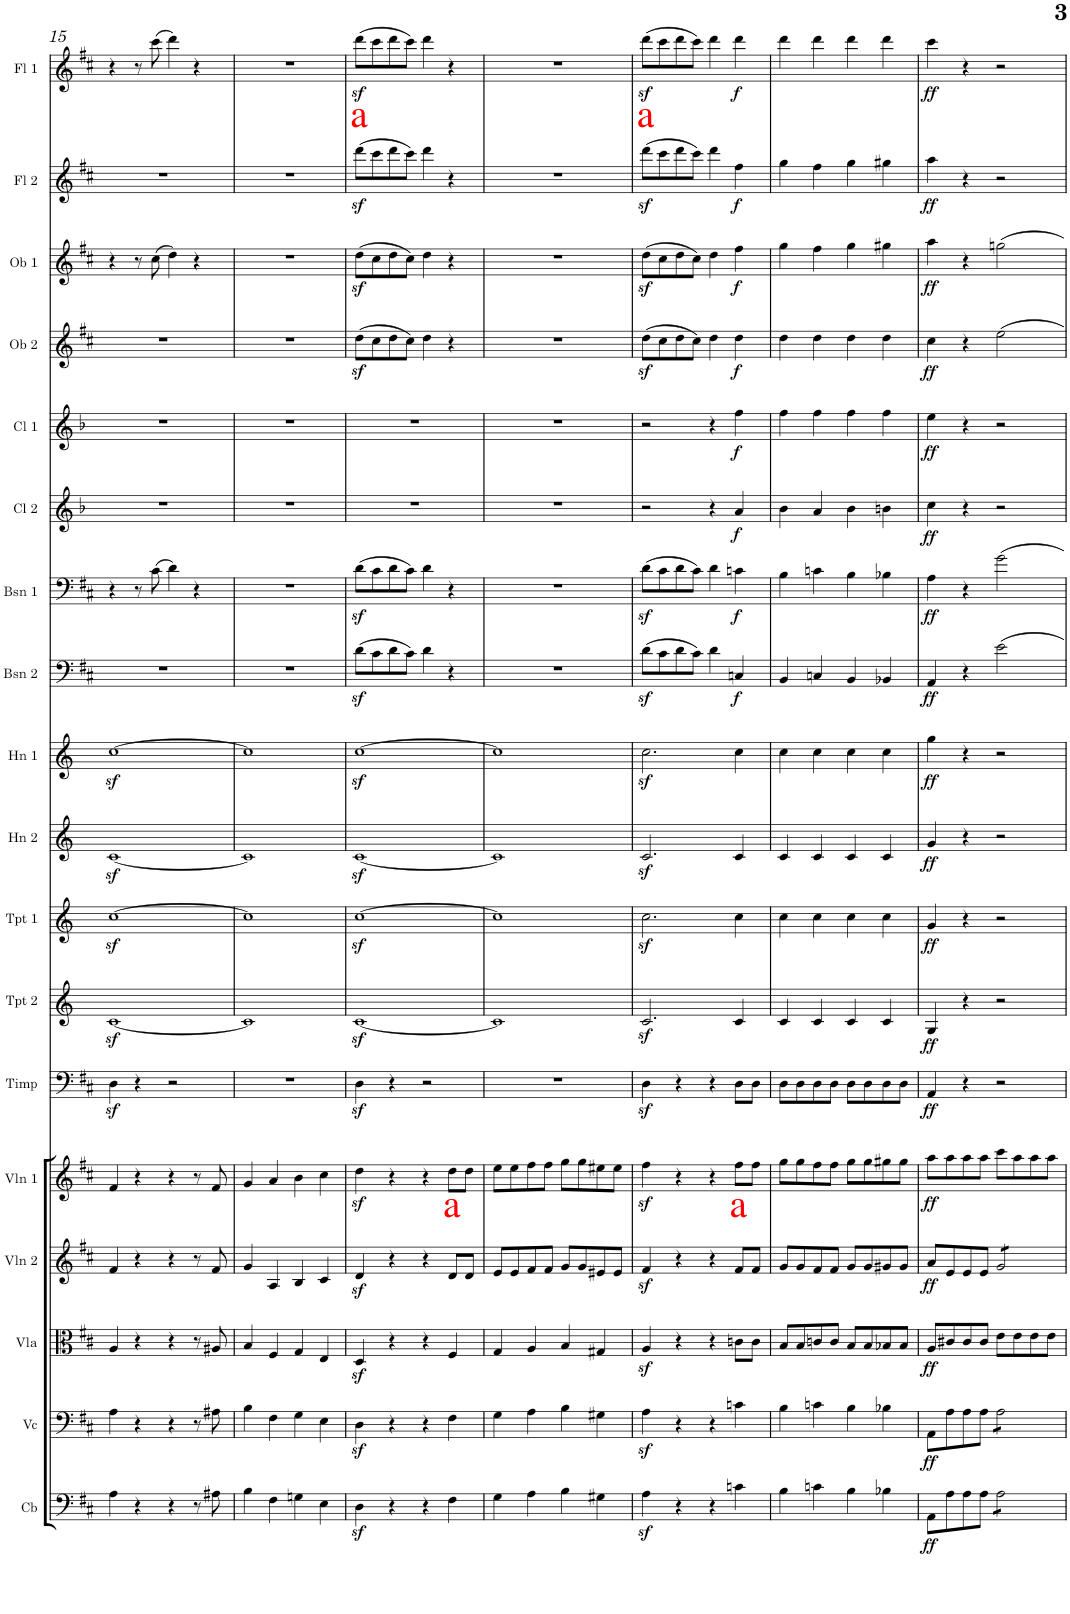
**kern	**dynam	**kern	**dynam	**kern	**dynam	**kern	**dynam	**kern	**text	**dynam	**kern	**dynam	**kern	**dynam	**kern	**dynam	**kern	**dynam	**kern	**dynam	**kern	**dynam	**kern	**dynam	**kern	**dynam	**kern	**dynam	**kern	**dynam	**kern	**dynam	**kern	**dynam	**kern	**text	**dynam
*part18	*part18	*part17	*part17	*part16	*part16	*part15	*part15	*part14	*part14	*part14	*part13	*part13	*part12	*part12	*part11	*part11	*part10	*part10	*part9	*part9	*part8	*part8	*part7	*part7	*part6	*part6	*part5	*part5	*part4	*part4	*part3	*part3	*part2	*part2	*part1	*part1	*part1
*staff18	*staff18	*staff17	*staff17	*staff16	*staff16	*staff15	*staff15	*staff14	*staff14	*staff14	*staff13	*staff13	*staff12	*staff12	*staff11	*staff11	*staff10	*staff10	*staff9	*staff9	*staff8	*staff8	*staff7	*staff7	*staff6	*staff6	*staff5	*staff5	*staff4	*staff4	*staff3	*staff3	*staff2	*staff2	*staff1	*staff1	*staff1
*I"Contrabass	*	*I"Violoncello	*	*I"Viola	*	*I"Violin 2	*	*I"Violin 1	*	*	*I"Timpani	*	*I"D Trumpet 2	*	*I"D Trumpet 1	*	*I"D Horn 2	*	*I"D Horn 1	*	*I"Bassoon 2	*	*I"Bassoon 1	*	*I"A Clarinet 2	*	*I"A Clarinet 1	*	*I"Oboe 2	*	*I"Oboe 1	*	*I"Flute 2	*	*I"Flute 1	*	*
*I'Cb	*	*I'Vc	*	*I'Vla	*	*I'Vln 2	*	*I'Vln 1	*	*	*I'Timp	*	*I'Tpt 2	*	*I'Tpt 1	*	*I'Hn 2	*	*I'Hn 1	*	*I'Bsn 2	*	*I'Bsn 1	*	*I'Cl 2	*	*I'Cl 1	*	*I'Ob 2	*	*I'Ob 1	*	*I'Fl 2	*	*I'Fl 1	*	*
!!LO:PB:g=z
*clefF4	*	*clefF4	*	*clefC3	*	*clefG2	*	*clefG2	*	*	*clefF4	*	*clefG2	*	*clefG2	*	*clefG2	*	*clefG2	*	*clefF4	*	*clefF4	*	*clefG2	*	*clefG2	*	*clefG2	*	*clefG2	*	*clefG2	*	*clefG2	*	*
*Trd7c12	*	*	*	*	*	*	*	*	*	*	*	*	*Trd-1c-2	*	*Trd-1c-2	*	*Trd6c10	*	*Trd6c10	*	*	*	*	*	*Trd2c3	*	*Trd2c3	*	*	*	*	*	*	*	*	*	*
*k[f#c#]	*	*k[f#c#]	*	*k[f#c#]	*	*k[f#c#]	*	*k[f#c#]	*	*	*k[f#c#]	*	*k[]	*	*k[]	*	*k[]	*	*k[]	*	*k[f#c#]	*	*k[f#c#]	*	*k[b-]	*	*k[b-]	*	*k[f#c#]	*	*k[f#c#]	*	*k[f#c#]	*	*k[f#c#]	*	*
*M2/2	*	*M2/2	*	*M2/2	*	*M2/2	*	*M2/2	*	*	*M2/2	*	*M2/2	*	*M2/2	*	*M2/2	*	*M2/2	*	*M2/2	*	*M2/2	*	*M2/2	*	*M2/2	*	*M2/2	*	*M2/2	*	*M2/2	*	*M2/2	*	*
*met(c|)	*	*met(c|)	*	*met(c|)	*	*met(c|)	*	*met(c|)	*	*	*met(c|)	*	*met(c|)	*	*met(c|)	*	*met(c|)	*	*met(c|)	*	*met(c|)	*	*met(c|)	*	*met(c|)	*	*met(c|)	*	*met(c|)	*	*met(c|)	*	*met(c|)	*	*met(c|)	*	*
=15	=15	=15	=15	=15	=15	=15	=15	=15	=15	=15	=15	=15	=15	=15	=15	=15	=15	=15	=15	=15	=15	=15	=15	=15	=15	=15	=15	=15	=15	=15	=15	=15	=15	=15	=15	=15	=15
4A\	.	4A\	.	4A/	.	4f#/	.	4f#/	.	.	4Dz<\	.	[1cz<	.	[1ccz<	.	[1cz<	.	[1ccz<	.	1r	.	4r	.	1r	.	1r	.	1r	.	4r	.	1r	.	4r	.	.
4r	.	4r	.	4r	.	4r	.	4r	.	.	4r	.	.	.	.	.	.	.	.	.	.	.	8r	.	.	.	.	.	.	.	8r	.	.	.	8r	.	.
.	.	.	.	.	.	.	.	.	.	.	.	.	.	.	.	.	.	.	.	.	.	.	(8c#\	.	.	.	.	.	.	.	(8cc#\	.	.	.	(8ccc#\	.	.
4r	.	4r	.	4r	.	4r	.	4r	.	.	2r	.	.	.	.	.	.	.	.	.	.	.	4d\)	.	.	.	.	.	.	.	4dd\)	.	.	.	4ddd\)	.	.
8r	.	8r	.	8r	.	8r	.	8r	.	.	.	.	.	.	.	.	.	.	.	.	.	.	4r	.	.	.	.	.	.	.	4r	.	.	.	4r	.	.
8A#X\	.	8A#X\	.	8A#X/	.	8f#/	.	8f#/	.	.	.	.	.	.	.	.	.	.	.	.	.	.	.	.	.	.	.	.	.	.	.	.	.	.	.	.	.
=16	=16	=16	=16	=16	=16	=16	=16	=16	=16	=16	=16	=16	=16	=16	=16	=16	=16	=16	=16	=16	=16	=16	=16	=16	=16	=16	=16	=16	=16	=16	=16	=16	=16	=16	=16	=16	=16
4B\	.	4B\	.	4B/	.	4g/	.	4g/	.	.	1r	.	1c]	.	1cc]	.	1c]	.	1cc]	.	1r	.	1r	.	1r	.	1r	.	1r	.	1r	.	1r	.	1r	.	.
4F#\	.	4F#\	.	4F#/	.	4A/	.	4a/	.	.	.	.	.	.	.	.	.	.	.	.	.	.	.	.	.	.	.	.	.	.	.	.	.	.	.	.	.
4Gn\	.	4G\	.	4G/	.	4B/	.	4b\	.	.	.	.	.	.	.	.	.	.	.	.	.	.	.	.	.	.	.	.	.	.	.	.	.	.	.	.	.
4E\	.	4E\	.	4E/	.	4c#/	.	4cc#\	.	.	.	.	.	.	.	.	.	.	.	.	.	.	.	.	.	.	.	.	.	.	.	.	.	.	.	.	.
=17	=17	=17	=17	=17	=17	=17	=17	=17	=17	=17	=17	=17	=17	=17	=17	=17	=17	=17	=17	=17	=17	=17	=17	=17	=17	=17	=17	=17	=17	=17	=17	=17	=17	=17	=17	=17	=17
!	!	!	!	!	!	!	!	!	!	!	!	!	!	!	!	!	!	!	!	!	!	!	!	!	!	!	!	!	!	!	!	!	!	!	!	!LO:LY:b:color=#FF0000	!
4Dz<\	.	4Dz<\	.	4Dz</	.	4dz</	.	4ddz<\	.	.	4Dz<\	.	[1cz<	.	[1ccz<	.	[1cz<	.	[1ccz<	.	(8dz<\L	.	(8dz<\L	.	1r	.	1r	.	(8ddz<\L	.	(8ddz<\L	.	(8dddz<\L	.	(8dddz<\L	a	.
.	.	.	.	.	.	.	.	.	.	.	.	.	.	.	.	.	.	.	.	.	8c#\	.	8c#\	.	.	.	.	.	8cc#\	.	8cc#\	.	8ccc#\	.	8ccc#\	.	.
4r	.	4r	.	4r	.	4r	.	4r	.	.	4r	.	.	.	.	.	.	.	.	.	8d\	.	8d\	.	.	.	.	.	8dd\	.	8dd\	.	8ddd\	.	8ddd\	.	.
.	.	.	.	.	.	.	.	.	.	.	.	.	.	.	.	.	.	.	.	.	8c#\J)	.	8c#\J)	.	.	.	.	.	8cc#\J)	.	8cc#\J)	.	8ccc#\J)	.	8ccc#\J)	.	.
4r	.	4r	.	4r	.	4r	.	4r	.	.	2r	.	.	.	.	.	.	.	.	.	4d\	.	4d\	.	.	.	.	.	4dd\	.	4dd\	.	4ddd\	.	4ddd\	.	.
!	!	!	!	!	!	!	!	!	!LO:LY:b:color=#FF0000	!	!	!	!	!	!	!	!	!	!	!	!	!	!	!	!	!	!	!	!	!	!	!	!	!	!	!	!
4F#\	.	4F#\	.	4F#/	.	8d/L	.	8dd\L	a	.	.	.	.	.	.	.	.	.	.	.	4r	.	4r	.	.	.	.	.	4r	.	4r	.	4r	.	4r	.	.
.	.	.	.	.	.	8d/J	.	8dd\J	.	.	.	.	.	.	.	.	.	.	.	.	.	.	.	.	.	.	.	.	.	.	.	.	.	.	.	.	.
=18	=18	=18	=18	=18	=18	=18	=18	=18	=18	=18	=18	=18	=18	=18	=18	=18	=18	=18	=18	=18	=18	=18	=18	=18	=18	=18	=18	=18	=18	=18	=18	=18	=18	=18	=18	=18	=18
4G\	.	4G\	.	4G/	.	8e/L	.	8ee\L	.	.	1r	.	1c]	.	1cc]	.	1c]	.	1cc]	.	1r	.	1r	.	1r	.	1r	.	1r	.	1r	.	1r	.	1r	.	.
.	.	.	.	.	.	8e/	.	8ee\	.	.	.	.	.	.	.	.	.	.	.	.	.	.	.	.	.	.	.	.	.	.	.	.	.	.	.	.	.
4A\	.	4A\	.	4A/	.	8f#/	.	8ff#\	.	.	.	.	.	.	.	.	.	.	.	.	.	.	.	.	.	.	.	.	.	.	.	.	.	.	.	.	.
.	.	.	.	.	.	8f#/J	.	8ff#\J	.	.	.	.	.	.	.	.	.	.	.	.	.	.	.	.	.	.	.	.	.	.	.	.	.	.	.	.	.
4B\	.	4B\	.	4B/	.	8g/L	.	8gg\L	.	.	.	.	.	.	.	.	.	.	.	.	.	.	.	.	.	.	.	.	.	.	.	.	.	.	.	.	.
.	.	.	.	.	.	8g/	.	8gg\	.	.	.	.	.	.	.	.	.	.	.	.	.	.	.	.	.	.	.	.	.	.	.	.	.	.	.	.	.
4G#X\	.	4G#X\	.	4G#X/	.	8e#X/	.	8ee#X\	.	.	.	.	.	.	.	.	.	.	.	.	.	.	.	.	.	.	.	.	.	.	.	.	.	.	.	.	.
.	.	.	.	.	.	8e#/J	.	8ee#\J	.	.	.	.	.	.	.	.	.	.	.	.	.	.	.	.	.	.	.	.	.	.	.	.	.	.	.	.	.
=19	=19	=19	=19	=19	=19	=19	=19	=19	=19	=19	=19	=19	=19	=19	=19	=19	=19	=19	=19	=19	=19	=19	=19	=19	=19	=19	=19	=19	=19	=19	=19	=19	=19	=19	=19	=19	=19
!	!	!	!	!	!	!	!	!	!	!	!	!	!	!	!	!	!	!	!	!	!	!	!	!	!	!	!	!	!	!	!	!	!	!	!	!LO:LY:b:color=#FF0000	!
4Az<\	.	4Az<\	.	4Az</	.	4f#z</	.	4ff#z<\	.	.	4Dz<\	.	2.cz</	.	2.ccz<\	.	2.cz</	.	2.ccz<\	.	(8dz<\L	.	(8dz<\L	.	2r	.	2r	.	(8ddz<\L	.	(8ddz<\L	.	(8dddz<\L	.	(8dddz<\L	a	.
.	.	.	.	.	.	.	.	.	.	.	.	.	.	.	.	.	.	.	.	.	8c#\	.	8c#\	.	.	.	.	.	8cc#\	.	8cc#\	.	8ccc#\	.	8ccc#\	.	.
4r	.	4r	.	4r	.	4r	.	4r	.	.	4r	.	.	.	.	.	.	.	.	.	8d\	.	8d\	.	.	.	.	.	8dd\	.	8dd\	.	8ddd\	.	8ddd\	.	.
.	.	.	.	.	.	.	.	.	.	.	.	.	.	.	.	.	.	.	.	.	8c#\J)	.	8c#\J)	.	.	.	.	.	8cc#\J)	.	8cc#\J)	.	8ccc#\J)	.	8ccc#\J)	.	.
4r	.	4r	.	4r	.	4r	.	4r	.	.	4r	.	.	.	.	.	.	.	.	.	4d\	.	4d\	.	4r	.	4r	.	4dd\	.	4dd\	.	4ddd\	.	4ddd\	.	.
!	!	!	!	!	!	!	!	!	!LO:LY:b:color=#FF0000	!	!	!	!	!	!	!	!	!	!	!	!	!LO:DY:b	!	!LO:DY:b	!	!LO:DY:b	!	!LO:DY:b	!	!LO:DY:b	!	!LO:DY:b	!	!LO:DY:b	!	!	!LO:DY:b
4cn\	.	4cn\	.	8cn\L	.	8f#/L	.	8ff#\L	a	.	8D\L	.	4c/	.	4cc\	.	4c/	.	4cc\	.	4Cn/	f	4cn\	f	4a/	f	4ff\	f	4dd\	f	4ff#\	f	4ff#\	f	4ddd\	.	f
.	.	.	.	8c\J	.	8f#/J	.	8ff#\J	.	.	8D\J	.	.	.	.	.	.	.	.	.	.	.	.	.	.	.	.	.	.	.	.	.	.	.	.	.	.
=20	=20	=20	=20	=20	=20	=20	=20	=20	=20	=20	=20	=20	=20	=20	=20	=20	=20	=20	=20	=20	=20	=20	=20	=20	=20	=20	=20	=20	=20	=20	=20	=20	=20	=20	=20	=20	=20
4B\	.	4B\	.	8B/L	.	8g/L	.	8gg\L	.	.	8D\L	.	4c/	.	4cc\	.	4c/	.	4cc\	.	4BB/	.	4B\	.	4b-\	.	4ff\	.	4dd\	.	4gg\	.	4gg\	.	4ddd\	.	.
.	.	.	.	8B/	.	8g/	.	8gg\	.	.	8D\	.	.	.	.	.	.	.	.	.	.	.	.	.	.	.	.	.	.	.	.	.	.	.	.	.	.
4cn\	.	4cn\	.	8cn/	.	8f#/	.	8ff#\	.	.	8D\	.	4c/	.	4cc\	.	4c/	.	4cc\	.	4Cn/	.	4cn\	.	4a/	.	4ff\	.	4dd\	.	4ff#\	.	4ff#\	.	4ddd\	.	.
.	.	.	.	8c/J	.	8f#/J	.	8ff#\J	.	.	8D\J	.	.	.	.	.	.	.	.	.	.	.	.	.	.	.	.	.	.	.	.	.	.	.	.	.	.
4B\	.	4B\	.	8B/L	.	8g/L	.	8gg\L	.	.	8D\L	.	4c/	.	4cc\	.	4c/	.	4cc\	.	4BB/	.	4B\	.	4b-\	.	4ff\	.	4dd\	.	4gg\	.	4gg\	.	4ddd\	.	.
.	.	.	.	8B/	.	8g/	.	8gg\	.	.	8D\	.	.	.	.	.	.	.	.	.	.	.	.	.	.	.	.	.	.	.	.	.	.	.	.	.	.
4B-X\	.	4B-X\	.	8B-X/	.	8g#X/	.	8gg#X\	.	.	8D\	.	4c/	.	4cc\	.	4c/	.	4cc\	.	4BB-X/	.	4B-X\	.	4bn\	.	4ff\	.	4dd\	.	4gg#X\	.	4gg#X\	.	4ddd\	.	.
.	.	.	.	8B-/J	.	8g#/J	.	8gg#\J	.	.	8D\J	.	.	.	.	.	.	.	.	.	.	.	.	.	.	.	.	.	.	.	.	.	.	.	.	.	.
=21	=21	=21	=21	=21	=21	=21	=21	=21	=21	=21	=21	=21	=21	=21	=21	=21	=21	=21	=21	=21	=21	=21	=21	=21	=21	=21	=21	=21	=21	=21	=21	=21	=21	=21	=21	=21	=21
!	!LO:DY:b	!	!LO:DY:b	!	!LO:DY:b	!	!LO:DY:b	!	!	!LO:DY:b	!	!LO:DY:b	!	!LO:DY:b	!	!LO:DY:b	!	!LO:DY:b	!	!LO:DY:b	!	!LO:DY:b	!	!LO:DY:b	!	!LO:DY:b	!	!LO:DY:b	!	!LO:DY:b	!	!LO:DY:b	!	!LO:DY:b	!	!	!LO:DY:b
8AA\L	ff	8AA\L	ff	8A/L	ff	8a/L	ff	8aa\L	.	ff	4AA/	ff	4G/	ff	4g/	ff	4g/	ff	4gg\	ff	4AA/	ff	4A\	ff	4cc\	ff	4ee\	ff	4cc#\	ff	4aa\	ff	4aa\	ff	4ccc#\	.	ff
8A\	.	8A\	.	8c#X/	.	8e/	.	8aa\	.	.	.	.	.	.	.	.	.	.	.	.	.	.	.	.	.	.	.	.	.	.	.	.	.	.	.	.	.
8A\	.	8A\	.	8c#/	.	8e/	.	8aa\	.	.	4r	.	4r	.	4r	.	4r	.	4r	.	4r	.	4r	.	4r	.	4r	.	4r	.	4r	.	4r	.	4r	.	.
8A\J	.	8A\J	.	8c#/J	.	8e/J	.	8aa\J	.	.	.	.	.	.	.	.	.	.	.	.	.	.	.	.	.	.	.	.	.	.	.	.	.	.	.	.	.
*tremolo	*	*	*	*	*	*	*	*	*	*	*	*	*	*	*	*	*	*	*	*	*	*	*	*	*	*	*	*	*	*	*	*	*	*	*	*	*
*	*	*tremolo	*	*	*	*	*	*	*	*	*	*	*	*	*	*	*	*	*	*	*	*	*	*	*	*	*	*	*	*	*	*	*	*	*	*	*
*	*	*	*	*	*	*tremolo	*	*	*	*	*	*	*	*	*	*	*	*	*	*	*	*	*	*	*	*	*	*	*	*	*	*	*	*	*	*	*
8A\L	.	8A\L	.	8e\L	.	8g/L	.	8ccc#\L	.	.	2r	.	2r	.	2r	.	2r	.	2r	.	2e\	.	2g\	.	2r	.	2r	.	2ee\	.	2ggn\	.	2r	.	2r	.	.
8A\	.	8A\	.	8e\	.	8g/	.	8aa\	.	.	.	.	.	.	.	.	.	.	.	.	.	.	.	.	.	.	.	.	.	.	.	.	.	.	.	.	.
8A\	.	8A\	.	8e\	.	8g/	.	8aa\	.	.	.	.	.	.	.	.	.	.	.	.	.	.	.	.	.	.	.	.	.	.	.	.	.	.	.	.	.
8A\J	.	8A\J	.	8e\J	.	8g/J	.	8aa\J	.	.	.	.	.	.	.	.	.	.	.	.	.	.	.	.	.	.	.	.	.	.	.	.	.	.	.	.	.
*	*	*	*	*	*	*Xtremolo	*	*	*	*	*	*	*	*	*	*	*	*	*	*	*	*	*	*	*	*	*	*	*	*	*	*	*	*	*	*	*
*	*	*Xtremolo	*	*	*	*	*	*	*	*	*	*	*	*	*	*	*	*	*	*	*	*	*	*	*	*	*	*	*	*	*	*	*	*	*	*	*
*Xtremolo	*	*	*	*	*	*	*	*	*	*	*	*	*	*	*	*	*	*	*	*	*	*	*	*	*	*	*	*	*	*	*	*	*	*	*	*	*
=	=	=	=	=	=	=	=	=	=	=	=	=	=	=	=	=	=	=	=	=	=	=	=	=	=	=	=	=	=	=	=	=	=	=	=	=	=
*-	*-	*-	*-	*-	*-	*-	*-	*-	*-	*-	*-	*-	*-	*-	*-	*-	*-	*-	*-	*-	*-	*-	*-	*-	*-	*-	*-	*-	*-	*-	*-	*-	*-	*-	*-	*-	*-
